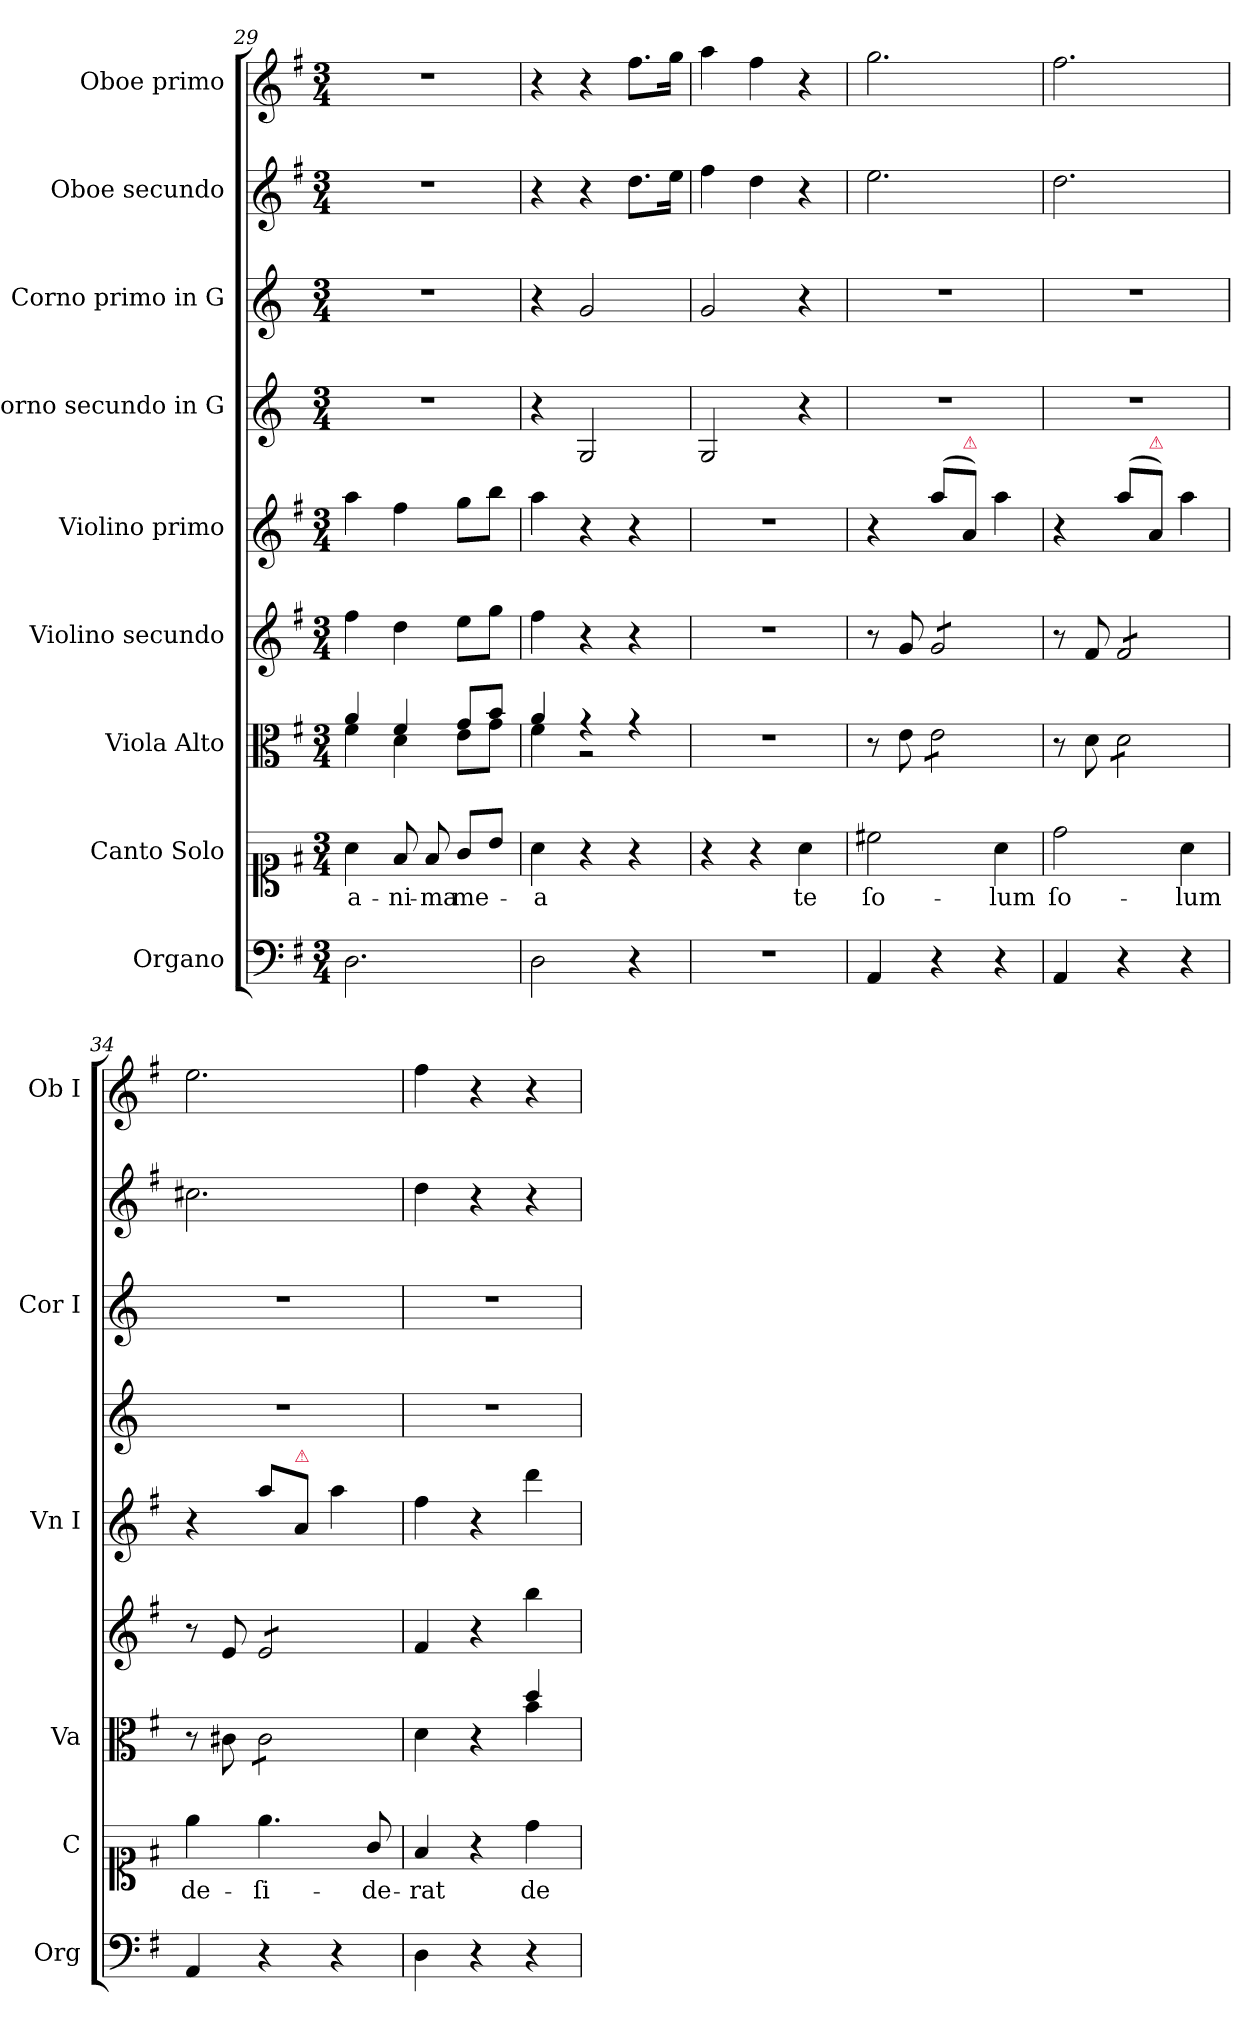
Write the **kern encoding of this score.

**kern	**kern	**text	**kern	**kern	**kern	**kern	**kern	**kern	**kern
*part9	*part8	*part8	*part7	*part6	*part5	*part4	*part3	*part2	*part1
*staff9	*staff8	*staff8	*staff7	*staff6	*staff5	*staff4	*staff3	*staff2	*staff1
*I"Organo	*I"Canto Solo	*	*I"Viola Alto	*I"Violino secundo	*I"Violino primo	*I"Corno secundo in G	*I"Corno primo in G	*I"Oboe secundo	*I"Oboe primo
*I'Org	*I'C	*	*I'Va	*	*I'Vn I	*	*I'Cor I	*	*I'Ob I
*clefF4	*clefC1	*	*clefC3	*clefG2	*clefG2	*clefG2	*clefG2	*clefG2	*clefG2
*	*	*	*	*	*	*ITrd3c5	*ITrd3c5	*	*
*k[f#]	*k[f#]	*	*k[f#]	*k[f#]	*k[f#]	*k[f#]	*k[f#]	*k[f#]	*k[f#]
*M3/4	*M3/4	*	*M3/4	*M3/4	*M3/4	*M3/4	*M3/4	*M3/4	*M3/4
=29	=29	=29	=29	=29	=29	=29	=29	=29	=29
*	*	*	*^	*	*	*	*	*	*
2.D\	4a\	a-	4f#\	4a/	4ff#\	4aa\	2.r	2.r	2.r	2.r
.	8f#/	-ni-	4d\	4f#/	4dd\	4ff#\	.	.	.	.
.	8f#/	-ma	.	.	.	.	.	.	.	.
.	8g/L	me-	8e\L	8g/L	8ee\L	8gg\L	.	.	.	.
.	8b\J	.	8g\J	8b/J	8gg\J	8bb\J	.	.	.	.
=30	=30	=30	=30	=30	=30	=30	=30	=30	=30	=30
2D\	4a\	-a	4f#\	4a/	4ff#\	4aa\	4r	4r	4r	4r
.	4r	.	4r	2r	4r	4r	2D/	2d/	4r	4r
4r	4r	.	4r	.	4r	4r	.	.	8.dd\L	8.ff#\L
.	.	.	.	.	.	.	.	.	16ee\Jk	16gg\Jk
*	*	*	*v	*v	*	*	*	*	*	*
=31	=31	=31	=31	=31	=31	=31	=31	=31	=31
2.r	4r	.	2.r	2.r	2.r	2D/	2d/	4ff#\	4aa\
.	4r	.	.	.	.	.	.	4dd\	4ff#\
.	4a\	te	.	.	.	4r	4r	4r	4r
=32	=32	=32	=32	=32	=32	=32	=32	=32	=32
4AA/	2cc#X\	ſo-	8r	8r	4r	2.r	2.r	2.ee\	2.gg\
.	.	.	8e\	8g/	.	.	.	.	.
*	*	*	*tremolo	*	*	*	*	*	*
*	*	*	*	*tremolo	*	*	*	*	*
4r	.	.	8e\L	8g/L	(>8aa\L	.	.	.	.
!	!	!	!	!	!LO:TX:a:color=crimson:t=⚠	!	!	!	!
.	.	.	8e\	8g/	8a/J)	.	.	.	.
4r	4a\	-lum	8e\	8g/	4aa\	.	.	.	.
.	.	.	8e\J	8g/J	.	.	.	.	.
*	*	*	*	*Xtremolo	*	*	*	*	*
*	*	*	*Xtremolo	*	*	*	*	*	*
=33	=33	=33	=33	=33	=33	=33	=33	=33	=33
4AA/	2dd\	ſo-	8r	8r	4r	2.r	2.r	2.dd\	2.ff#\
.	.	.	8d\	8f#/	.	.	.	.	.
*	*	*	*tremolo	*	*	*	*	*	*
*	*	*	*	*tremolo	*	*	*	*	*
4r	.	.	8d\L	8f#/L	(>8aa\L	.	.	.	.
!	!	!	!	!	!LO:TX:a:color=crimson:t=⚠	!	!	!	!
.	.	.	8d\	8f#/	8a/J)	.	.	.	.
4r	4a\	-lum	8d\	8f#/	4aa\	.	.	.	.
.	.	.	8d\J	8f#/J	.	.	.	.	.
*	*	*	*	*Xtremolo	*	*	*	*	*
*	*	*	*Xtremolo	*	*	*	*	*	*
=34	=34	=34	=34	=34	=34	=34	=34	=34	=34
4AA/	4ee\	de-	8r	8r	4r	2.r	2.r	2.cc#X\	2.ee\
.	.	.	8c#X\	8e/	.	.	.	.	.
*	*	*	*tremolo	*	*	*	*	*	*
*	*	*	*	*tremolo	*	*	*	*	*
4r	4.ee\	-ſi-	8c#\L	8e/L	8aa\L	.	.	.	.
!	!	!	!	!	!LO:TX:a:color=crimson:t=⚠	!	!	!	!
.	.	.	8c#\	8e/	8a/J	.	.	.	.
4r	.	.	8c#\	8e/	4aa\	.	.	.	.
.	8g/	-de-	8c#\J	8e/J	.	.	.	.	.
*	*	*	*	*Xtremolo	*	*	*	*	*
*	*	*	*Xtremolo	*	*	*	*	*	*
=35	=35	=35	=35	=35	=35	=35	=35	=35	=35
*	*	*	*^	*	*	*	*	*	*
4D\	4f#/	-rat	4d\	2ryy	4f#/	4ff#\	2.r	2.r	4dd\	4ff#\
4r	4r	.	4r	.	4r	4r	.	.	4r	4r
4r	4dd\	de-	4b\	4dd/	4bb\	4ddd\	.	.	4r	4r
*	*	*	*v	*v	*	*	*	*	*	*
=	=	=	=	=	=	=	=	=	=
*-	*-	*-	*-	*-	*-	*-	*-	*-	*-
